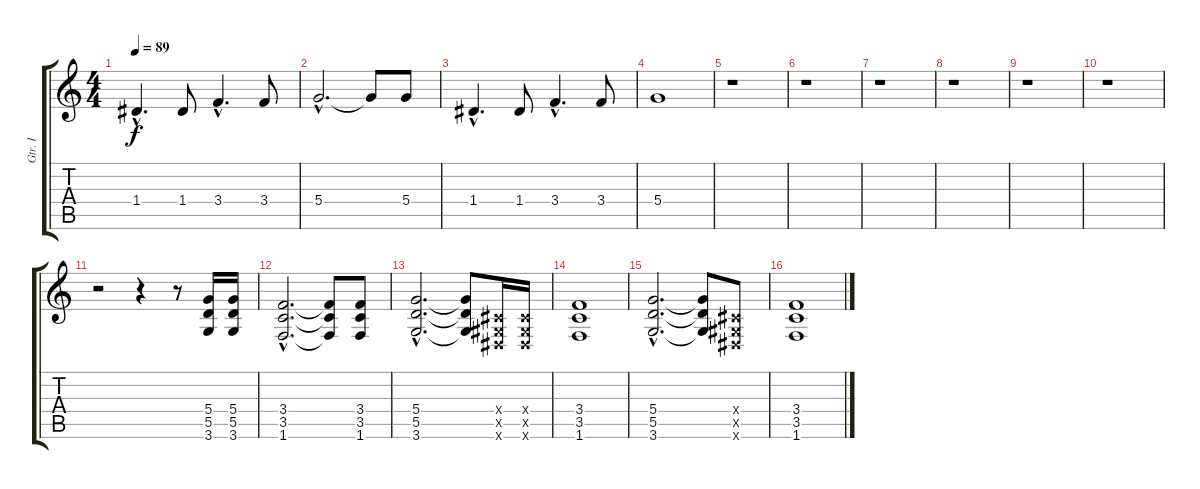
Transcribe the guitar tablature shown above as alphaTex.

\track ("Gtr. I" "Gtr. I") {instrument overdrivenguitar}
\staff {score tabs}
\tuning (E4 B3 G3 D3 A2 E2) {hide}
\ts (4 4)
\tempo 89
\clef g2
\ks c
1.4{hac}.4{d dy f} 1.4.8 3.4{hac}.4{d} 3.4.8 |
5.4{hac}.2{d} 5.4{t}.8 5.4.8 |
1.4{hac}.4{d} 1.4.8 3.4{hac}.4{d} 3.4.8 |
5.4.1 |
r.1 |
r.1 |
r.1 |
r.1 |
r.1 |
r.1 |
r.2 r.4 r.8 (5.4 5.5 3.6).16 (5.4 5.5 3.6).16 |
(3.4{hac} 3.5{hac} 1.6{hac}).2{d} (3.4{t} 3.5{t} 1.6{t}).8 (3.4 3.5 1.6).8 |
(5.4{hac} 5.5{hac} 3.6{hac}).2{d} (5.4{t} 5.5{t} 3.6{t}).8 (-1.4{x} -1.5{x} -1.6{x}).16 (-1.4{x} -1.5{x} -1.6{x}).16 |
(3.4 3.5 1.6).1 |
(5.4{hac} 5.5{hac} 3.6{hac}).2{d} (5.4{t} 5.5{t} 3.6{t}).8 (-1.4{x} -1.5{x} -1.6{x}).8 |
(3.4 3.5 1.6).1
